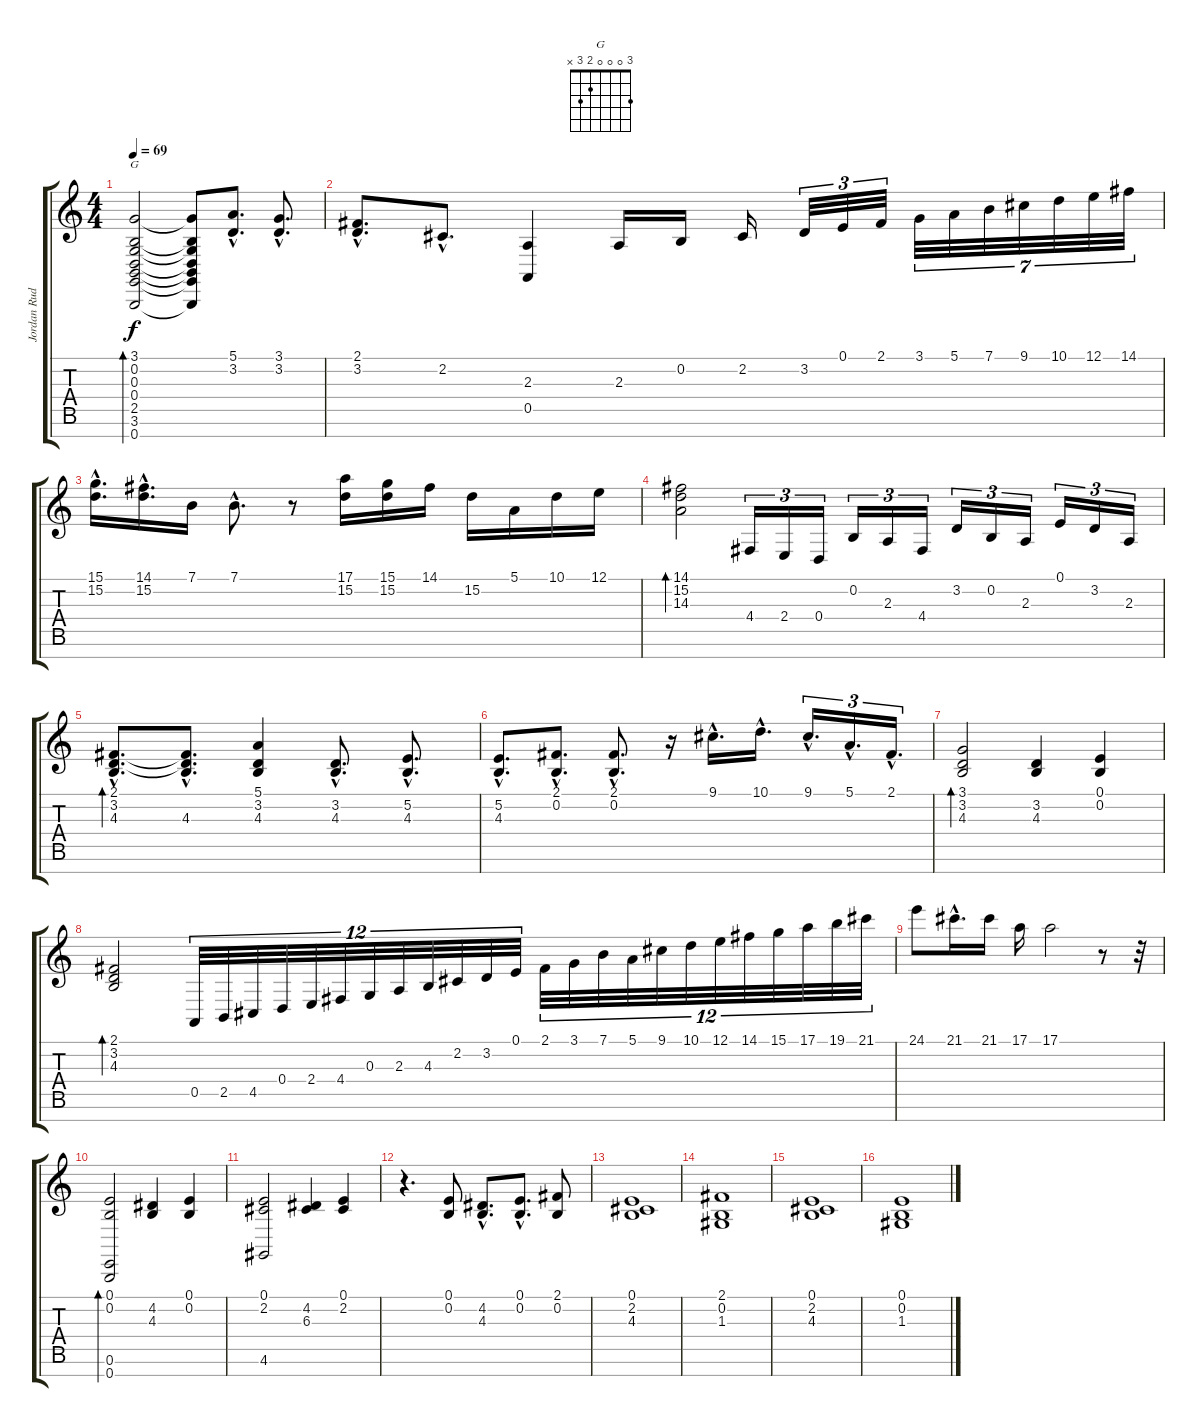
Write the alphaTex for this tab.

\track ("Jordan Rudess " "Jordan Rud") {instrument pad2warm}
\staff {score tabs}
\tuning (E4 B3 G3 D3 A2 E2 B1) {hide}
\chord ("G" 3 0 0 0 2 3 x)
\ts (4 4)
\tempo 69
\clef g2
\ks c
(3.1 0.2 0.3 0.4 2.5 3.6 0.7).2{bd 120 ch "G" dy f instrument acousticgrandpiano} (3.1{t} 0.2{t} 0.3{t} 0.4{t} 2.5{t} 3.6{t} 0.7{t}).8 (5.1{hac} 3.2{hac}).8{d} (3.1{hac} 3.2{hac}).8{d} |
(2.1{hac} 3.2{hac}).8{d} 2.2{hac}.8{d} (2.3 0.5).4 2.3.16 0.2.16 2.2.16 3.2.32{tu (3 2)} 0.1.32{tu (3 2)} 2.1.32{tu (3 2)} 3.1.32{tu (7 4)} 5.1.32{tu (7 4)} 7.1.32{tu (7 4)} 9.1.32{tu (7 4)} 10.1.32{tu (7 4)} 12.1.32{tu (7 4)} 14.1.32{tu (7 4)} |
(15.1{hac} 15.2{hac}).16{d} (14.1{hac} 15.2{hac}).16{d} 7.1.16 7.1{hac}.8{d} r.8 (17.1 15.2).16 (15.1 15.2).16 14.1.16 15.2.16 5.1.16 10.1.16 12.1.16 |
(14.1 15.2 14.3).2{bd 240} 4.4.16{tu (3 2)} 2.4.16{tu (3 2)} 0.4.16{tu (3 2)} 0.2.16{tu (3 2)} 2.3.16{tu (3 2)} 4.4.16{tu (3 2)} 3.2.16{tu (3 2)} 0.2.16{tu (3 2)} 2.3.16{tu (3 2)} 0.1.16{tu (3 2)} 3.2.16{tu (3 2)} 2.3.16{tu (3 2)} |
(2.1{hac} 3.2{hac} 4.3{hac}).8{d bd 240} (2.1{hac t} 3.2{hac t} 4.3{hac}).8{d} (5.1 3.2 4.3).4 (3.2{hac} 4.3{hac}).8{d} (5.2{hac} 4.3{hac}).8{d} |
(5.2{hac} 4.3{hac}).8{d} (2.1{hac} 0.2{hac}).8{d} (2.1{hac} 0.2{hac}).8{d} r.16 9.1{hac}.16{d} 10.1{hac}.16{d} 9.1{hac}.16{d tu (3 2)} 5.1{hac}.16{d tu (3 2)} 2.1{hac}.16{d tu (3 2)} |
(3.1 3.2 4.3).2{bd 240} (3.2 4.3).4 (0.1 0.2).4 |
(2.1 3.2 4.3).2{bd 240} 0.5.32{tu (12 8) volume 3} 2.5.32{tu (12 8)} 4.5.32{tu (12 8) volume 5} 0.4.32{tu (12 8)} 2.4.32{tu (12 8) volume 7} 4.4.32{tu (12 8)} 0.3.32{tu (12 8) volume 8} 2.3.32{tu (12 8)} 4.3.32{tu (12 8) volume 10} 2.2.32{tu (12 8)} 3.2.32{tu (12 8)} 0.1.32{tu (12 8)} 2.1.32{tu (12 8) volume 11} 3.1.32{tu (12 8)} 7.1.32{tu (12 8)} 5.1.32{tu (12 8)} 9.1.32{tu (12 8) volume 12} 10.1.32{tu (12 8)} 12.1.32{tu (12 8)} 14.1.32{tu (12 8)} 15.1.32{tu (12 8) volume 13} 17.1.32{tu (12 8)} 19.1.32{tu (12 8) volume 16} 21.1.32{tu (12 8)} |
24.1.8{volume 14} 21.1{hac}.16{d volume 11} 21.1.16{volume 12} 17.1.16{volume 5} 17.1.2 r.8 r.32 |
(0.1 0.2 0.6 0.7).2{bd 240 volume 6} (4.2 4.3).4 (0.1 0.2).4 |
(0.1 2.2 4.6).2 (4.2 6.3).4 (0.1 2.2).4 |
r.4{d} (0.1 0.2).8 (4.2{hac} 4.3{hac}).8{d} (0.1{hac} 0.2{hac}).8{d} (2.1 0.2).8 |
(0.1 2.2 4.3).1 |
(2.1 0.2 1.3).1 |
(0.1 2.2 4.3).1 |
(0.1 0.2 1.3).1
